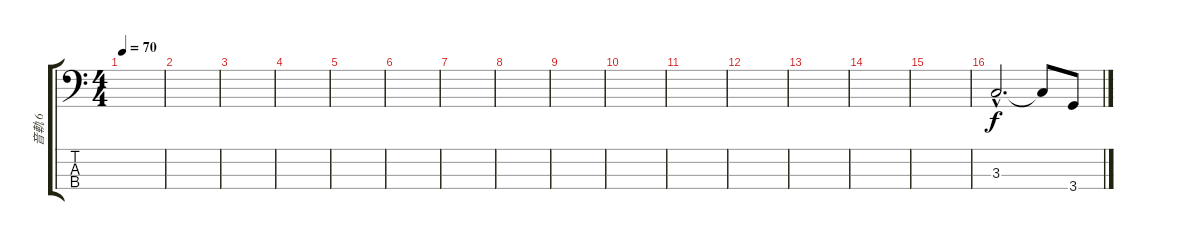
\track ("音軌 6" "音軌 6") {instrument electricbassfinger}
\staff {score tabs}
\tuning (G2 D2 A1 E1) {hide}
\ts (4 4)
\tempo 70
\clef f4
\ks c
|
|
|
|
|
|
|
|
|
|
|
|
|
|
|
3.3{hac}.2{d} 3.3{t}.8 3.4.8
